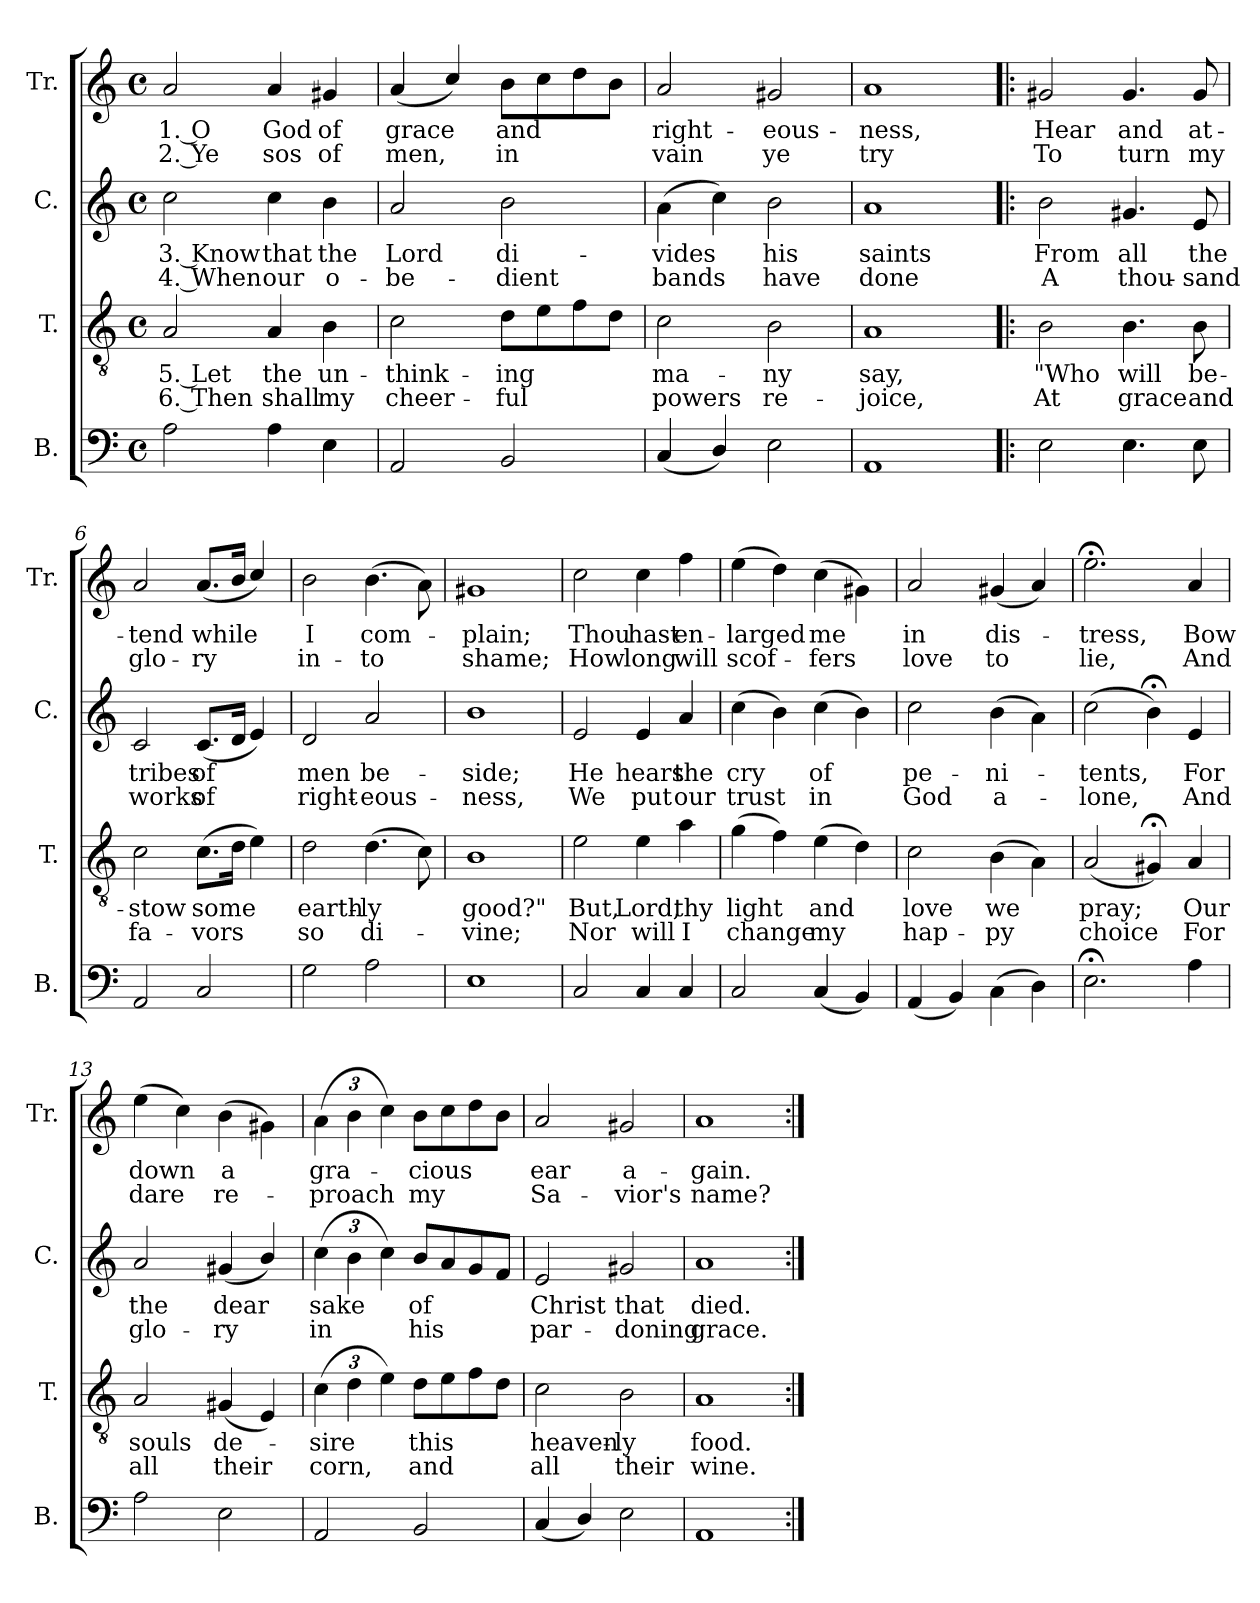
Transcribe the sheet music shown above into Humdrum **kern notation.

**kern	**kern	**text	**text	**kern	**text	**text	**kern	**text	**text
*part4	*part3	*part3	*part3	*part2	*part2	*part2	*part1	*part1	*part1
*staff4	*staff3	*staff3	*staff3	*staff2	*staff2	*staff2	*staff1	*staff1	*staff1
*I"B.	*I"T.	*	*	*I"C.	*	*	*I"Tr.	*	*
*I'B.	*I'T.	*	*	*I'C.	*	*	*I'Tr.	*	*
*clefF4	*clefGv2	*	*	*clefG2	*	*	*clefG2	*	*
*k[]	*k[]	*	*	*k[]	*	*	*k[]	*	*
*M4/4	*M4/4	*	*	*M4/4	*	*	*M4/4	*	*
*met(c)	*met(c)	*	*	*met(c)	*	*	*met(c)	*	*
*MM140	*MM140	*	*	*MM140	*	*	*MM140	*	*
=1	=1	=1	=1	=1	=1	=1	=1	=1	=1
!	!	!LO:LY:b	!LO:LY:b	!	!LO:LY:b	!LO:LY:b	!	!LO:LY:b	!LO:LY:b
2A!\	2A!/	5. Let	6. Then	2cc!\	3. Know	4. When	2a!/	1. O	2. Ye
!	!	!LO:LY:b	!LO:LY:b	!	!LO:LY:b	!LO:LY:b	!	!LO:LY:b	!LO:LY:b
4A!\	4A!/	the	shall	4cc!\	that	our	4a!/	God	sos
!	!	!LO:LY:b	!LO:LY:b	!	!LO:LY:b	!LO:LY:b	!	!LO:LY:b	!LO:LY:b
4E!\	4B!\	un-	my	4b!\	the	o-	4g#X!/	of	of
=2	=2	=2	=2	=2	=2	=2	=2	=2	=2
!	!	!LO:LY:b	!LO:LY:b	!	!LO:LY:b	!LO:LY:b	!	!LO:LY:b	!LO:LY:b
2AA!/	2c!\	-think-	cheer-	2a!/	Lord	-be-	(<4a!/	grace	men,
.	.	.	.	.	.	.	4cc!/)	.	.
!	!	!LO:LY:b	!LO:LY:b	!	!LO:LY:b	!LO:LY:b	!	!LO:LY:b	!LO:LY:b
2BB!/	8d!\L	-ing	-ful	2b!\	di-	-dient	8b!\L	and	in
.	8e!\	.	.	.	.	.	8cc!\	.	.
.	8f!\	.	.	.	.	.	8dd!\	.	.
.	8d!\J	.	.	.	.	.	8b!\J	.	.
=3	=3	=3	=3	=3	=3	=3	=3	=3	=3
!	!	!LO:LY:b	!LO:LY:b	!	!LO:LY:b	!LO:LY:b	!	!LO:LY:b	!LO:LY:b
(<4C!/	2c!\	ma-	powers	(>4a!\	-vides	bands	2a!/	right-	vain
4D!/)	.	.	.	4cc!\)	.	.	.	.	.
!	!	!LO:LY:b	!LO:LY:b	!	!LO:LY:b	!LO:LY:b	!	!LO:LY:b	!LO:LY:b
2E!\	2B!\	-ny	re-	2b!\	his	have	2g#X!/	-eous-	ye
=4	=4	=4	=4	=4	=4	=4	=4	=4	=4
!	!	!LO:LY:b	!LO:LY:b	!	!LO:LY:b	!LO:LY:b	!	!LO:LY:b	!LO:LY:b
1AA!	1A!	say,	-joice,	1a!	saints	done	1a!	-ness,	try
=5!|:	=5!|:	=5!|:	=5!|:	=5!|:	=5!|:	=5!|:	=5!|:	=5!|:	=5!|:
!	!	!LO:LY:b	!LO:LY:b	!	!LO:LY:b	!LO:LY:b	!	!LO:LY:b	!LO:LY:b
2E!\	2B!\	"Who	At	2b!\	From	A	2g#X!/	Hear	To
!	!	!LO:LY:b	!LO:LY:b	!	!LO:LY:b	!LO:LY:b	!	!LO:LY:b	!LO:LY:b
4.E!\	4.B!\	will	grace	4.g#X!/	all	thou-	4.g#!/	and	turn
!	!	!LO:LY:b	!LO:LY:b	!	!LO:LY:b	!LO:LY:b	!	!LO:LY:b	!LO:LY:b
8E!\	8B!\	be-	and	8e!/	the	-sand	8g#!/	at-	my
=6	=6	=6	=6	=6	=6	=6	=6	=6	=6
!	!	!LO:LY:b	!LO:LY:b	!	!LO:LY:b	!LO:LY:b	!	!LO:LY:b	!LO:LY:b
2AA!/	2c!\	-stow	fa-	2c!/	tribes	works	2a!/	-tend	glo-
!	!	!LO:LY:b	!LO:LY:b	!	!LO:LY:b	!LO:LY:b	!	!LO:LY:b	!LO:LY:b
2C!/	(>8.c!\L	some	-vors	(<8.c!/L	of	of	(<8.a!/L	while	-ry
.	16d!\Jk	.	.	16d!/Jk	.	.	16b!/Jk	.	.
.	4e!\)	.	.	4e!/)	.	.	4cc!/)	.	.
=7	=7	=7	=7	=7	=7	=7	=7	=7	=7
!	!	!LO:LY:b	!LO:LY:b	!	!LO:LY:b	!LO:LY:b	!	!LO:LY:b	!LO:LY:b
2G!\	2d!\	earth-	so	2d!/	men	-right-	2b!\	I	in-
!	!	!LO:LY:b	!LO:LY:b	!	!LO:LY:b	!LO:LY:b	!	!LO:LY:b	!LO:LY:b
2A!\	(>4.d!\	-ly	di-	2a!/	be-	-eous-	(>4.b!\	com-	-to
.	8c!\)	.	.	.	.	.	8a!\)	.	.
=8	=8	=8	=8	=8	=8	=8	=8	=8	=8
!	!	!LO:LY:b	!LO:LY:b	!	!LO:LY:b	!LO:LY:b	!	!LO:LY:b	!LO:LY:b
1E!	1B!	good?"	-vine;	1b!	-side;	-ness,	1g#X!	-plain;	shame;
=9	=9	=9	=9	=9	=9	=9	=9	=9	=9
!	!	!LO:LY:b	!LO:LY:b	!	!LO:LY:b	!LO:LY:b	!	!LO:LY:b	!LO:LY:b
2C!/	2e!\	But,	Nor	2e!/	He	We	2cc!\	Thou	How
!	!	!LO:LY:b	!LO:LY:b	!	!LO:LY:b	!LO:LY:b	!	!LO:LY:b	!LO:LY:b
4C!/	4e!\	Lord,	will	4e!/	hears	put	4cc!\	hast	long
!	!	!LO:LY:b	!LO:LY:b	!	!LO:LY:b	!LO:LY:b	!	!LO:LY:b	!LO:LY:b
4C!/	4a!\	thy	I	4a!/	the	our	4ff!\	en-	will
=10	=10	=10	=10	=10	=10	=10	=10	=10	=10
!	!	!LO:LY:b	!LO:LY:b	!	!LO:LY:b	!LO:LY:b	!	!LO:LY:b	!LO:LY:b
2C!/	(>4g!\	light	change	(>4cc!\	cry	trust	(>4ee!\	-larged	scof-
.	4f!\)	.	.	4b!\)	.	.	4dd!\)	.	.
!	!	!LO:LY:b	!LO:LY:b	!	!LO:LY:b	!LO:LY:b	!	!LO:LY:b	!LO:LY:b
(<4C!/	(>4e!\	and	my	(>4cc!\	of	in	(>4cc!\	me	-fers
4BB!/)	4d!\)	.	.	4b!\)	.	.	4g#X!\)	.	.
!!LO:LB:g=z
=11	=11	=11	=11	=11	=11	=11	=11	=11	=11
!	!	!LO:LY:b	!LO:LY:b	!	!LO:LY:b	!LO:LY:b	!	!LO:LY:b	!LO:LY:b
(<4AA!/	2c!\	love	hap-	2cc!\	pe-	God	2a!/	in	love
4BB!/)	.	.	.	.	.	.	.	.	.
!	!	!LO:LY:b	!LO:LY:b	!	!LO:LY:b	!LO:LY:b	!	!LO:LY:b	!LO:LY:b
(>4C!\	(>4B!\	we	-py	(>4b!\	-ni-	a-	(<4g#X!/	dis-	to
4D!\)	4A!\)	.	.	4a!\)	.	.	4a!/)	.	.
=12	=12	=12	=12	=12	=12	=12	=12	=12	=12
!	!	!LO:LY:b	!LO:LY:b	!	!LO:LY:b	!LO:LY:b	!	!LO:LY:b	!LO:LY:b
2.E;<!\	(<2A!/	pray;	choice	(>2cc!\	-tents,	-lone,	2.ee;<!\	-tress,	lie,
.	4G#X;<!/)	.	.	4b;<!\)	.	.	.	.	.
!	!	!LO:LY:b	!LO:LY:b	!	!LO:LY:b	!LO:LY:b	!	!LO:LY:b	!LO:LY:b
4A!\	4A!/	Our	For	4e!/	For	And	4a!/	Bow	And
=13	=13	=13	=13	=13	=13	=13	=13	=13	=13
!	!	!LO:LY:b	!LO:LY:b	!	!LO:LY:b	!LO:LY:b	!	!LO:LY:b	!LO:LY:b
2A!\	2A!/	souls	all	2a!/	the	glo-	(>4ee!\	down	dare
.	.	.	.	.	.	.	4cc!\)	.	.
!	!	!LO:LY:b	!LO:LY:b	!	!LO:LY:b	!LO:LY:b	!	!LO:LY:b	!LO:LY:b
2E!\	(<4G#X!/	de-	their	(<4g#X!/	dear	-ry	(>4b!\	a	re-
.	4E!/)	.	.	4b!/)	.	.	4g#X!\)	.	.
=14	=14	=14	=14	=14	=14	=14	=14	=14	=14
*	*Xbrackettup	*	*	*	*	*	*	*	*
!	!	!LO:LY:b	!LO:LY:b	!	!	!	!	!	!
*	*	*	*	*Xbrackettup	*	*	*	*	*
!	!	!	!	!	!LO:LY:b	!LO:LY:b	!	!	!
*	*	*	*	*	*	*	*Xbrackettup	*	*
!	!	!	!	!	!	!	!	!LO:LY:b	!LO:LY:b
2AA!/	(>6c!\	-sire	corn,	(>6cc!\	sake	in	(>6a!\	gra-	-proach
.	6d!\	.	.	6b!\	.	.	6b!\	.	.
.	6e!\)	.	.	6cc!\)	.	.	6cc!\)	.	.
!	!	!LO:LY:b	!LO:LY:b	!	!LO:LY:b	!LO:LY:b	!	!LO:LY:b	!LO:LY:b
2BB!/	8d!\L	this	and	8b!/L	of	his	8b!\L	-cious	my
.	8e!\	.	.	8a!/	.	.	8cc!\	.	.
.	8f!\	.	.	8g!/	.	.	8dd!\	.	.
.	8d!\J	.	.	8f!/J	.	.	8b!\J	.	.
=15	=15	=15	=15	=15	=15	=15	=15	=15	=15
!	!	!LO:LY:b	!LO:LY:b	!	!LO:LY:b	!LO:LY:b	!	!LO:LY:b	!LO:LY:b
(<4C!/	2c!\	heaven-	all	2e!/	Christ	par-	2a!/	ear	Sa-
4D!/)	.	.	.	.	.	.	.	.	.
!	!	!LO:LY:b	!LO:LY:b	!	!LO:LY:b	!LO:LY:b	!	!LO:LY:b	!LO:LY:b
2E!\	2B!\	-ly	their	2g#X!/	that	-doning	2g#X!/	a-	-vior's
=16	=16	=16	=16	=16	=16	=16	=16	=16	=16
!	!	!LO:LY:b	!LO:LY:b	!	!LO:LY:b	!LO:LY:b	!	!LO:LY:b	!LO:LY:b
1AA!	1A!	food.	wine.	1a!	died.	grace.	1a!	-gain.	name?
=:|!	=:|!	=:|!	=:|!	=:|!	=:|!	=:|!	=:|!	=:|!	=:|!
*-	*-	*-	*-	*-	*-	*-	*-	*-	*-
